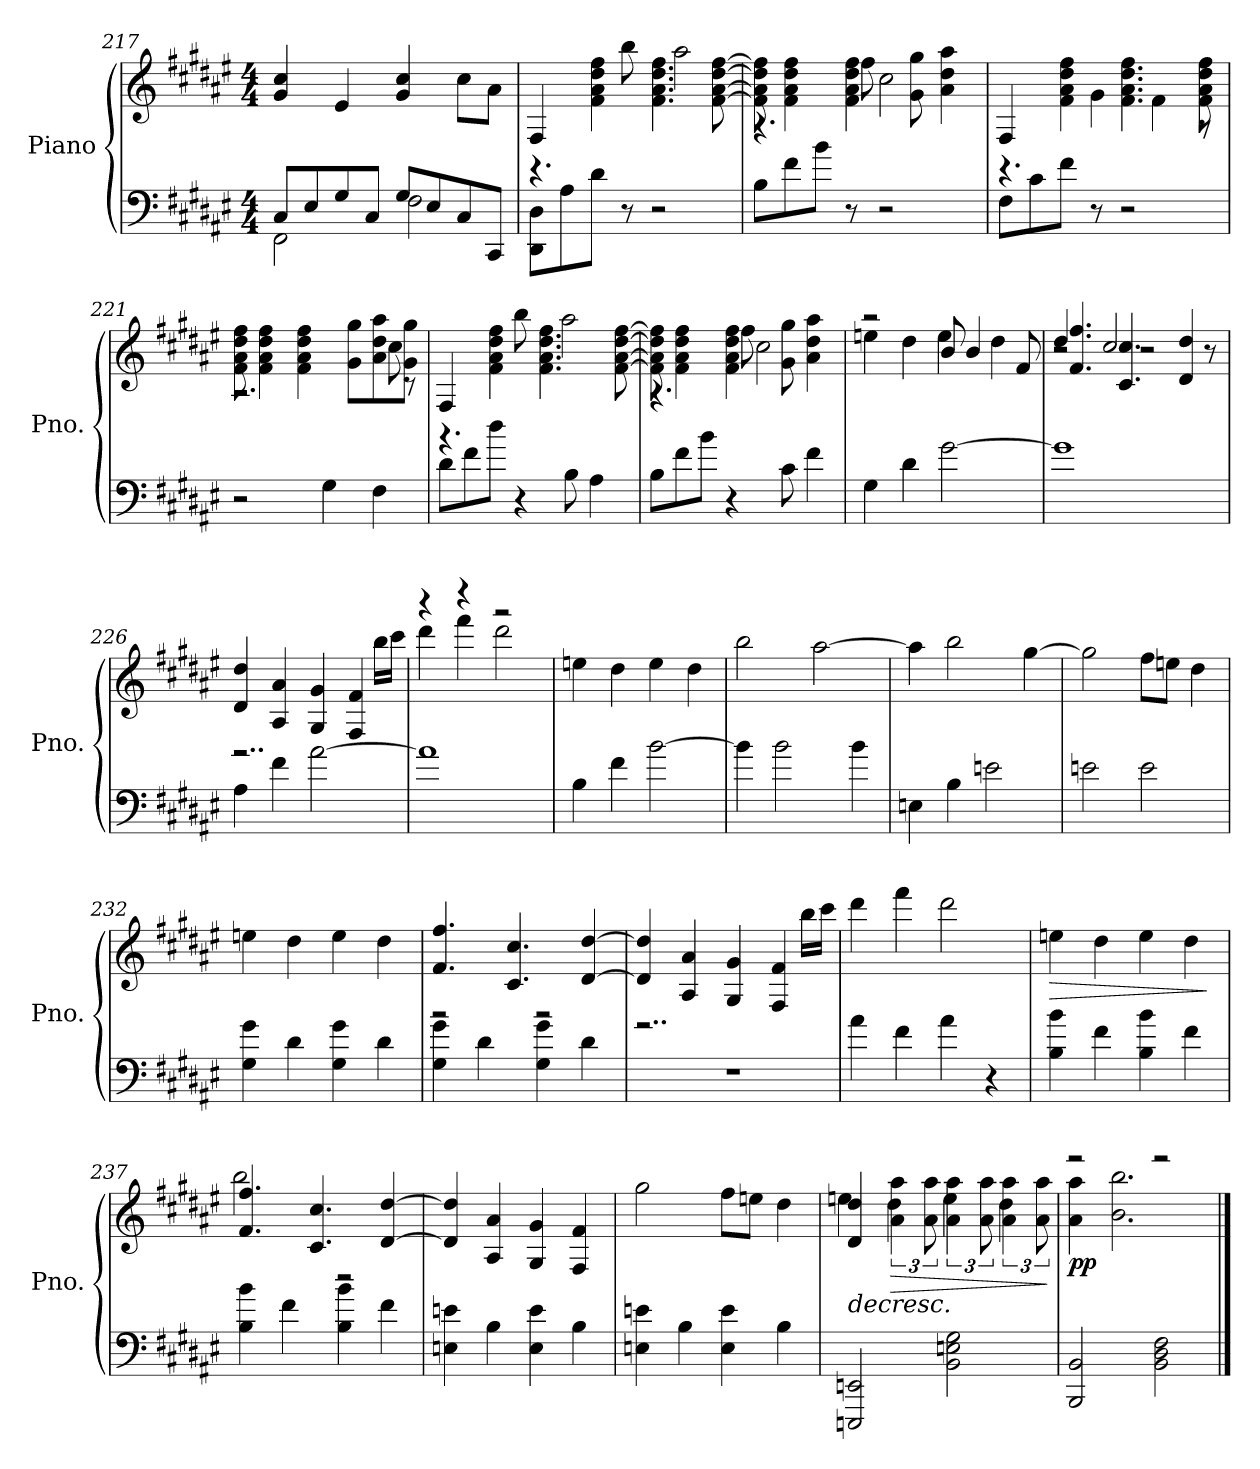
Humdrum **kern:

**kern	**kern	**dynam
*part1	*part1	*part1
*staff2	*staff1	*staff1/2
*I"Piano	*	*
*I'Pno.	*	*
!!LO:LB:g=z
*clefF4	*clefG2	*
*k[f#c#g#d#a#e#]	*k[f#c#g#d#a#e#]	*
*M4/4	*M4/4	*
=217	=217	=217
*^	*	*
8C#/L	2FF#\	4g#/ 4cc#/	.
8E#/	.	.	.
8G#/	.	4e#/	.
8C#/J	.	.	.
8G#/L	2F#\	4g#/ 4cc#/	.
8E#/	.	.	.
8C#/	.	8cc#\L	.
8CC#/J	.	8a#\J	.
*v	*v	*	*
=218	=218	=218
*	*MM140	*
*	*^	*
8DD#\ 8D#\L	4F#/	4.r	.
8A#\	.	.	.
8d#\J	4f#\ 4a#\ 4dd#\ 4ff#\	.	.
8r	.	8bb\	.
2r	4.f#\ 4.a#\ 4.dd#\ 4.ff#\	2aa#\	.
.	[8f#\ [8a#\ [8dd#\ [8ff#\	.	.
=219	=219	=219	=219
8B\L	8f#\] 8a#\] 8dd#\] 8ff#\]	4.r	.
8f#\	4f#\ 4a#\ 4dd#\ 4ff#\	.	.
8b\J	.	.	.
8r	4f#\ 4a#\ 4dd#\ 4ff#\	8ff#\	.
2r	.	2cc#\	.
.	8g#\ 8gg#\	.	.
.	4a#\ 4dd#\ 4aa#\	.	.
=220	=220	=220	=220
8F#\L	4F#/	4.r	.
8c#\	.	.	.
8f#\J	4f#\ 4a#\ 4dd#\ 4ff#\	.	.
8r	.	4g#\	.
2r	4.f#\ 4.a#\ 4.dd#\ 4.ff#\	.	.
.	.	4f#\	.
.	8f#\ 8a#\ 8dd#\ 8ff#\	8r	.
=221	=221	=221	=221
2r	8f#\ 8a#\ 8dd#\ 8ff#\	2.r	.
.	4f#\ 4a#\ 4dd#\ 4ff#\	.	.
.	4f#\ 4a#\ 4dd#\ 4ff#\	.	.
4G#\	.	.	.
.	8g#\ 8gg#\L	.	.
4F#\	8a#\ 8dd#\ 8aa#\	8cc#\	.
.	8g#\ 8gg#\J	8r	.
!!LO:LB:g=z	!!
=222	=222	=222	=222
8d#\L	4F#/	4.r	.
8f#\	.	.	.
8dd#\J	4f#\ 4a#\ 4dd#\ 4ff#\	.	.
4r	.	8bb\	.
.	4.f#\ 4.a#\ 4.dd#\ 4.ff#\	2aa#\	.
8B\	.	.	.
4A#\	.	.	.
.	[8f#\ [8a#\ [8dd#\ [8ff#\	.	.
=223	=223	=223	=223
8B\L	8f#\] 8a#\] 8dd#\] 8ff#\]	4.r	.
8f#\	4f#\ 4a#\ 4dd#\ 4ff#\	.	.
8b\J	.	.	.
4r	4f#\ 4a#\ 4dd#\ 4ff#\	8ff#\	.
.	.	2cc#\	.
8c#\	8g#\ 8gg#\	.	.
4f#\	4a#\ 4dd#\ 4aa#\	.	.
=224	=224	=224	=224
*	*MM140	*	*
4G#\	2r	4een\	.
4d#\	.	4dd#\	.
[2g#\	8b/	4ee\	.
.	4b/	.	.
.	.	4dd#\	.
.	8f#/	.	.
=225	=225	=225	=225
*	*	*^	*
1g#]	4.dd#/	2r	4.f#/ 4.ff#/	.
.	2cc#/	.	4.c#/ 4.cc#/	.
.	.	2r	.	.
.	.	.	4d#/ 4dd#/	.
.	8r	.	.	.
*	*	*v	*v	*
=226	=226	=226	=226
4A#\	4d#/ 4dd#/	2..r	.
4f#\	4A#/ 4a#/	.	.
[2a#\	4G#/ 4g#/	.	.
.	4F#/ 4f#/	.	.
.	.	16bb\LL	.
.	.	16ccc#\JJ	.
!!LO:LB:g=z	!!
=227	=227	=227	=227
1a#]	4r	4ddd#\	.
.	4r	4fff#\	.
.	2r	2ddd#\	.
*	*v	*v	*
=228	=228	=228
4B\	4een\	.
4f#\	4dd#\	.
[2b\	4ee\	.
.	4dd#\	.
!!LO:PB:g=z
=229	=229	=229
4b\]	2bb\	.
2b\	.	.
.	[2aa#\	.
4b\	.	.
=230	=230	=230
4En\	4aa#\]	.
4B\	2bb\	.
2en\	.	.
.	[4gg#\	.
=231	=231	=231
2en\	2gg#\]	.
2e\	8ff#\L	.
.	8een\J	.
.	4dd#\	.
=232	=232	=232
4G#\ 4g#\	4een\	.
4d#\	4dd#\	.
4G#\ 4g#\	4ee\	.
4d#\	4dd#\	.
=233	=233	=233
*	*^	*
4G#\ 4g#\	4.f#/ 4.ff#/	2r	.
4d#\	.	.	.
.	4.c#/ 4.cc#/	.	.
4G#\ 4g#\	.	2r	.
4d#\	[4d#/ [4dd#/	.	.
=234	=234	=234	=234
1r	4d#/] 4dd#/]	2..r	.
.	4A#/ 4a#/	.	.
.	4G#/ 4g#/	.	.
.	4F#/ 4f#/	.	.
.	.	16bb\LL	.
.	.	16ccc#\JJ	.
*	*v	*v	*
=235	=235	=235
4a#\	4ddd#\	.
4f#\	4fff#\	.
4a#\	2ddd#\	.
4r	.	.
!!LO:PB:g=z
=236	=236	=236
*	*MM130	*
!	!	!LO:HP:b
4B\ 4b\	4een\	>
4f#\	4dd#\	.
4B\ 4b\	4ee\	.
4f#\	4dd#\	.
.	.	]
=237	=237	=237
*	*^	*
4B\ 4b\	4.f#/ 4.ff#/	2bb\	.
4f#\	.	.	.
.	4.c#/ 4.cc#/	.	.
4B\ 4b\	.	2r	.
4f#\	[4d#/ [4dd#/	.	.
*	*v	*v	*
=238	=238	=238
4En\ 4en\	4d#/] 4dd#/]	.
4B\	4A#/ 4a#/	.
4E\ 4e\	4G#/ 4g#/	.
4B\	4F#/ 4f#/	.
=239	=239	=239
4En\ 4en\	2gg#\	.
4B\	.	.
*	*MM125	*
4E\ 4e\	8ff#\L	.
.	8een\J	.
4B\	4dd#\	.
=240	=240	=240
*	*MM120	*
!	!	!LO:HP:b
*	*^	*
!	!	!	!LO:DY:n=1:b
!	!	!	!LO:DY:n=2:a
!	!	!	!LO:DY:n=3:b
2EEEn/ 2EEn/	4d#/ 4dd#/	4een\	> p mp p
!	!	!	!LO:HP:b
.	6a#\ 6aa#\	4dd#\	>
.	12a#\ 12aa#\	.	.
2BB\ 2En\ 2G#\	6a#\ 6aa#\	4ee\	.
.	12a#\ 12aa#\	.	.
.	6a#\ 6aa#\	4dd#\	.
.	12a#\ 12aa#\	.	.
*	*v	*v	*
.	.	] ]
=241	=241	=241
*	*^	*
!	!	!	!LO:DY:b
2BBB/ 2BB/	2r	4a#\ 4aa#\	pp
.	.	2.b\ 2.bb\	.
2BB\ 2D#\ 2F#\	2r	.	.
*	*v	*v	*
==	==	==
*-	*-	*-
